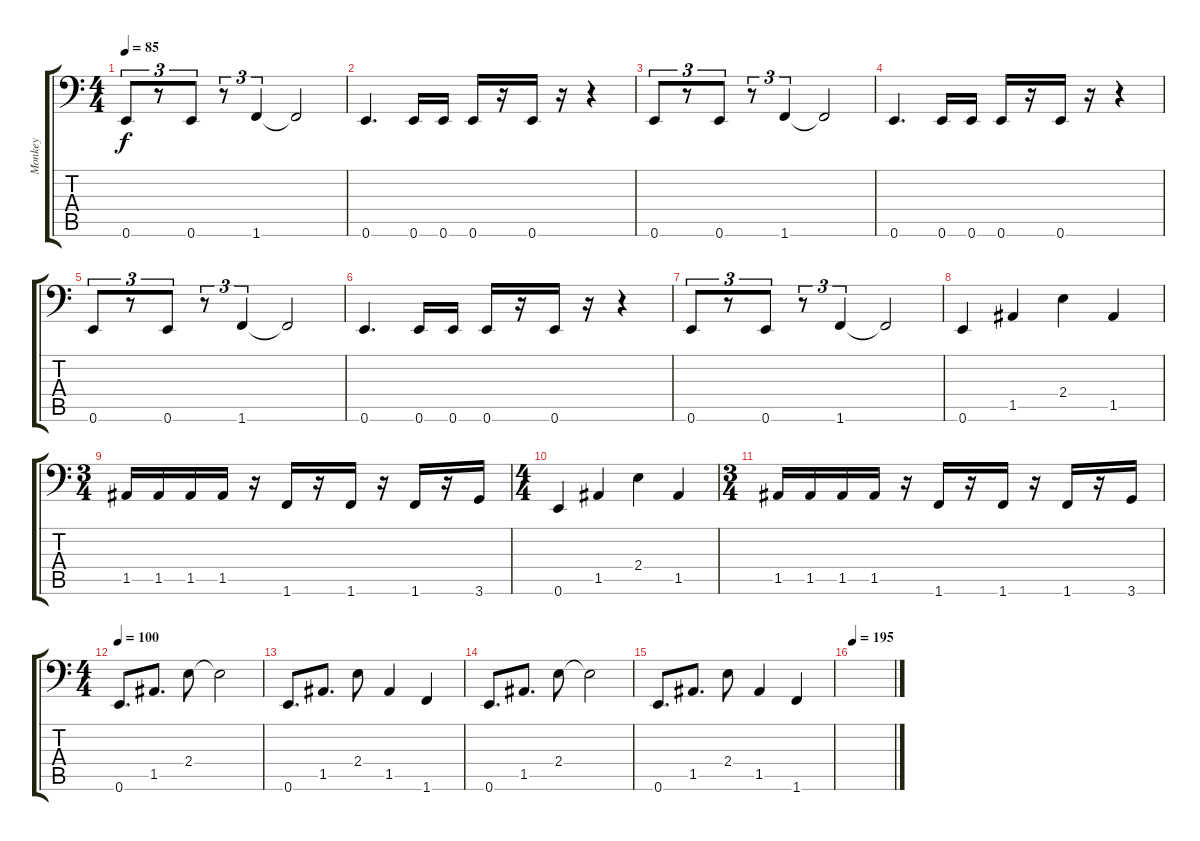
\track ("Monkey" "Monkey") {instrument electricbassfinger}
\staff {score tabs}
\tuning (E3 B2 G2 D2 A1 E1) {hide}
\ts (4 4)
\tempo 85
\clef f4
\ks c
0.6.8{tu (3 2) dy f} r.8{tu (3 2)} 0.6.8{tu (3 2)} r.8{tu (3 2)} 1.6.4{tu (3 2)} 1.6{t}.2 |
0.6.4{d} 0.6.16 0.6.16 0.6.16 r.16 0.6.16 r.16 r.4 |
0.6.8{tu (3 2)} r.8{tu (3 2)} 0.6.8{tu (3 2)} r.8{tu (3 2)} 1.6.4{tu (3 2)} 1.6{t}.2 |
0.6.4{d} 0.6.16 0.6.16 0.6.16 r.16 0.6.16 r.16 r.4 |
0.6.8{tu (3 2)} r.8{tu (3 2)} 0.6.8{tu (3 2)} r.8{tu (3 2)} 1.6.4{tu (3 2)} 1.6{t}.2 |
0.6.4{d} 0.6.16 0.6.16 0.6.16 r.16 0.6.16 r.16 r.4 |
0.6.8{tu (3 2)} r.8{tu (3 2)} 0.6.8{tu (3 2)} r.8{tu (3 2)} 1.6.4{tu (3 2)} 1.6{t}.2 |
0.6.4 1.5.4 2.4.4 1.5.4 |
\ts (3 4)
1.5.16 1.5.16 1.5.16 1.5.16 r.16 1.6.16 r.16 1.6.16 r.16 1.6.16 r.16 3.6.16 |
\ts (4 4)
0.6.4 1.5.4 2.4.4 1.5.4 |
\ts (3 4)
1.5.16 1.5.16 1.5.16 1.5.16 r.16 1.6.16 r.16 1.6.16 r.16 1.6.16 r.16 3.6.16 |
\ts (4 4)
\tempo 100
0.6.8{d} 1.5.8{d} 2.4.8 2.4{t}.2 |
0.6.8{d} 1.5.8{d} 2.4.8 1.5.4 1.6.4 |
0.6.8{d} 1.5.8{d} 2.4.8 2.4{t}.2 |
0.6.8{d} 1.5.8{d} 2.4.8 1.5.4 1.6.4 |
\tempo 195
